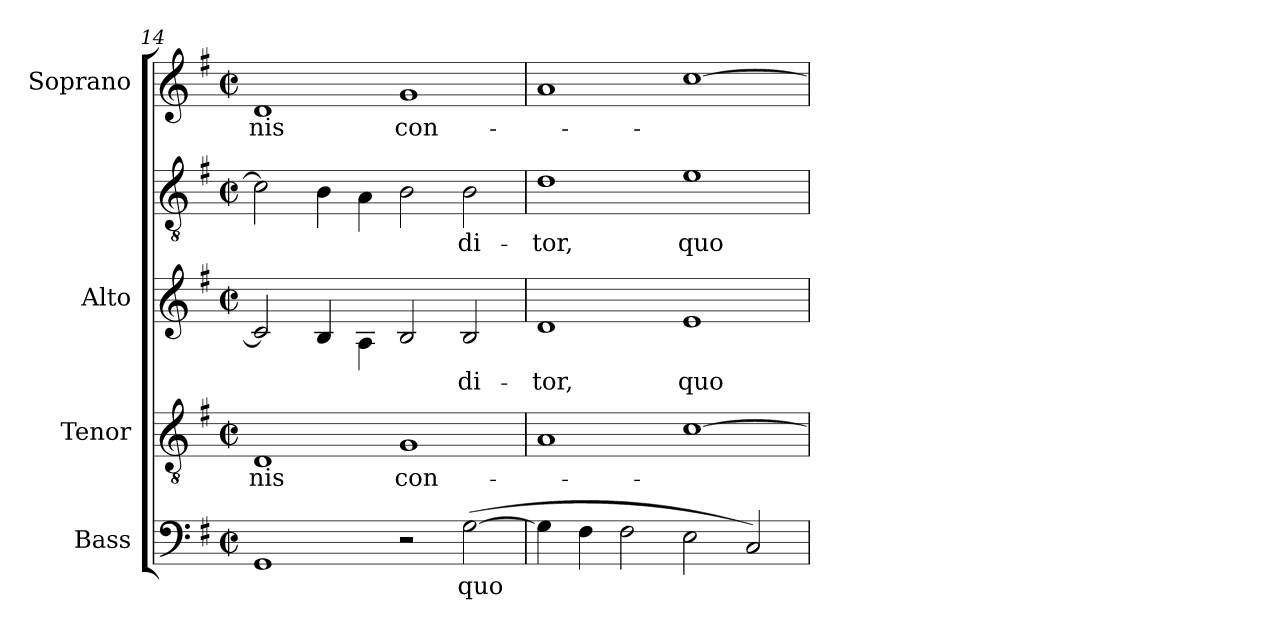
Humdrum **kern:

**kern	**text	**kern	**text	**kern	**text	**kern	**text	**kern	**text
*part4	*part4	*part3	*part3	*part2	*part2	*part2	*part2	*part1	*part1
*staff5	*staff5	*staff4	*staff4	*staff3	*staff3	*staff2	*staff2	*staff1	*staff1
*I"Bass	*	*I"Tenor	*	*I"Alto	*	*	*	*I"Soprano	*
*I'B	*	*I'T	*	*I'A	*	*	*	*I'S	*
*clefF4	*	*clefGv2	*	*	*	*clefGv2	*	*clefG2	*
*k[f#]	*	*k[f#]	*	*k[f#]	*	*k[f#]	*	*k[f#]	*
*G:	*	*G:	*	*G:	*	*G:	*	*G:	*
*M4/2	*	*M4/2	*	*M4/2	*	*M4/2	*	*M4/2	*
*met(c|)	*	*met(c|)	*	*met(c|)	*	*met(c|)	*	*met(c|)	*
=14	=14	=14	=14	=14	=14	=14	=14	=14	=14
!	!	!	!LO:LY:b	!	!	!	!	!	!LO:LY:b
1GG	.	1D	-nis	2c]	.	2c]	.	1d	-nis
.	.	.	.	4B	.	4B	.	.	.
.	.	.	.	4A\	.	4A\	.	.	.
!	!	!	!LO:LY:b	!	!	!	!	!	!LO:LY:b
2r	.	1G	con-	2B	.	2B	.	1g	con-
!	!LO:LY:b	!	!	!	!LO:LY:b	!	!LO:LY:b	!	!
(>[2G	quo	.	.	2B	di-	2B	di-	.	.
=15	=15	=15	=15	=15	=15	=15	=15	=15	=15
!	!	!	!	!	!LO:LY:b	!	!LO:LY:b	!	!
4G]	.	1A	.	1d	-tor,	1d	-tor,	1a	.
4F#	.	.	.	.	.	.	.	.	.
2F#	.	.	.	.	.	.	.	.	.
!	!	!	!	!	!LO:LY:b	!	!LO:LY:b	!	!
2E	.	[1c	.	1e	quo	1e	quo	[1cc	.
2C)	.	.	.	.	.	.	.	.	.
=	=	=	=	=	=	=	=	=	=
*-	*-	*-	*-	*-	*-	*-	*-	*-	*-
